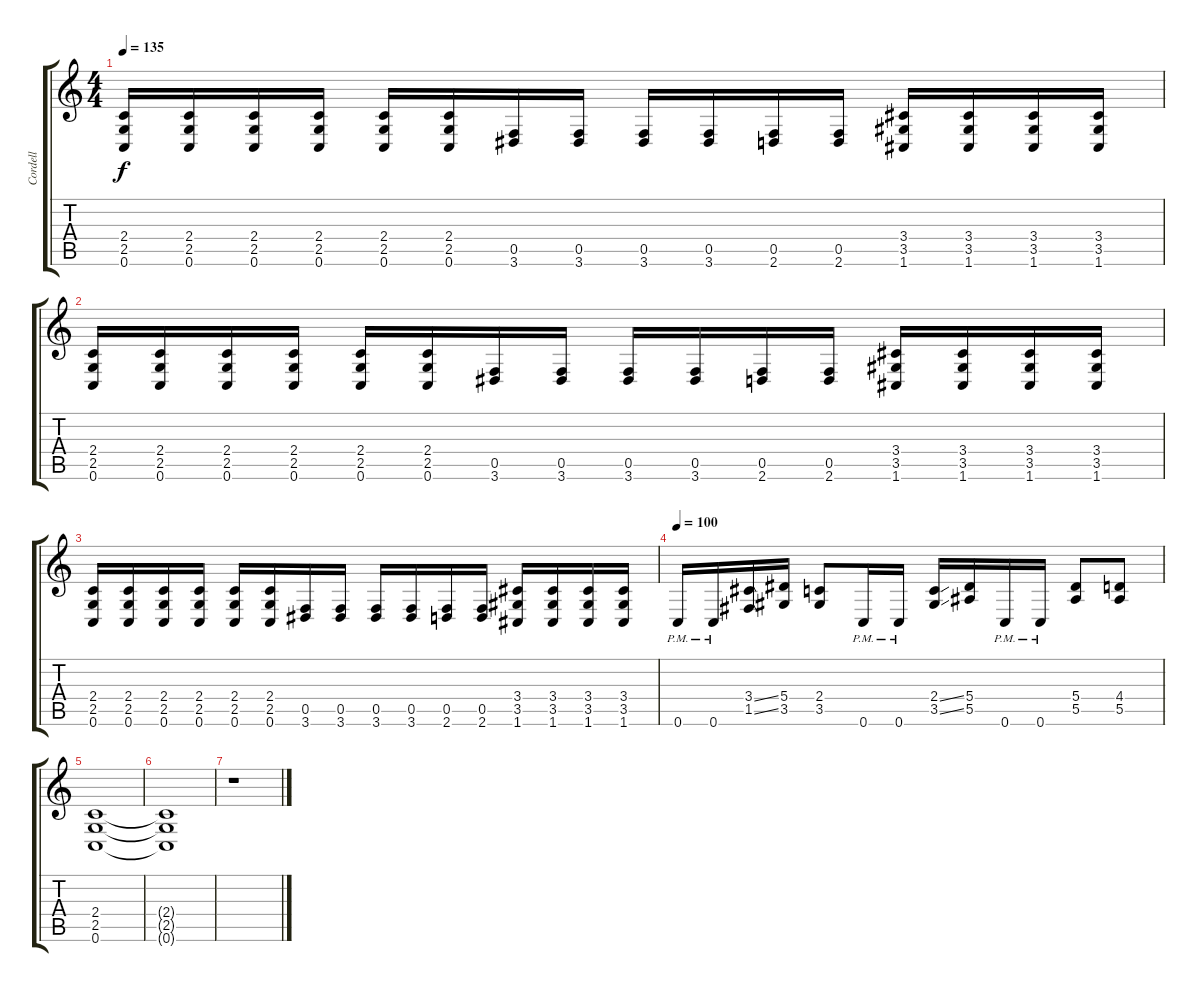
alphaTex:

\track ("Cordell" "Cordell") {instrument distortionguitar}
\staff {score tabs}
\tuning (C4 G3 Eb3 Bb2 F2 C2) {hide}
\ts (4 4)
\tempo 135
\clef g2
\ks c
(2.4 2.5 0.6).16{dy f} (2.4 2.5 0.6).16 (2.4 2.5 0.6).16 (2.4 2.5 0.6).16 (2.4 2.5 0.6).16 (2.4 2.5 0.6).16 (0.5 3.6).16 (0.5 3.6).16 (0.5 3.6).16 (0.5 3.6).16 (0.5 2.6).16 (0.5 2.6).16 (3.4 3.5 1.6).16 (3.4 3.5 1.6).16 (3.4 3.5 1.6).16 (3.4 3.5 1.6).16 |
(2.4 2.5 0.6).16 (2.4 2.5 0.6).16 (2.4 2.5 0.6).16 (2.4 2.5 0.6).16 (2.4 2.5 0.6).16 (2.4 2.5 0.6).16 (0.5 3.6).16 (0.5 3.6).16 (0.5 3.6).16 (0.5 3.6).16 (0.5 2.6).16 (0.5 2.6).16 (3.4 3.5 1.6).16 (3.4 3.5 1.6).16 (3.4 3.5 1.6).16 (3.4 3.5 1.6).16 |
(2.4 2.5 0.6).16 (2.4 2.5 0.6).16 (2.4 2.5 0.6).16 (2.4 2.5 0.6).16 (2.4 2.5 0.6).16 (2.4 2.5 0.6).16 (0.5 3.6).16 (0.5 3.6).16 (0.5 3.6).16 (0.5 3.6).16 (0.5 2.6).16 (0.5 2.6).16 (3.4 3.5 1.6).16 (3.4 3.5 1.6).16 (3.4 3.5 1.6).16 (3.4 3.5 1.6).16 |
\tempo 100
0.6{pm}.16 0.6{pm}.16 (3.4{ss} 1.5{ss}).16 (5.4 3.5).16 (2.4 3.5).8 0.6{pm}.16 0.6{pm}.16 (2.4{ss} 3.5{ss}).16 (5.4 5.5).16 0.6{pm}.16 0.6{pm}.16 (5.4 5.5).8 (4.4 5.5).8 |
(2.4 2.5 0.6).1 |
(2.4{t} 2.5{t} 0.6{t}).1 |
r.1
